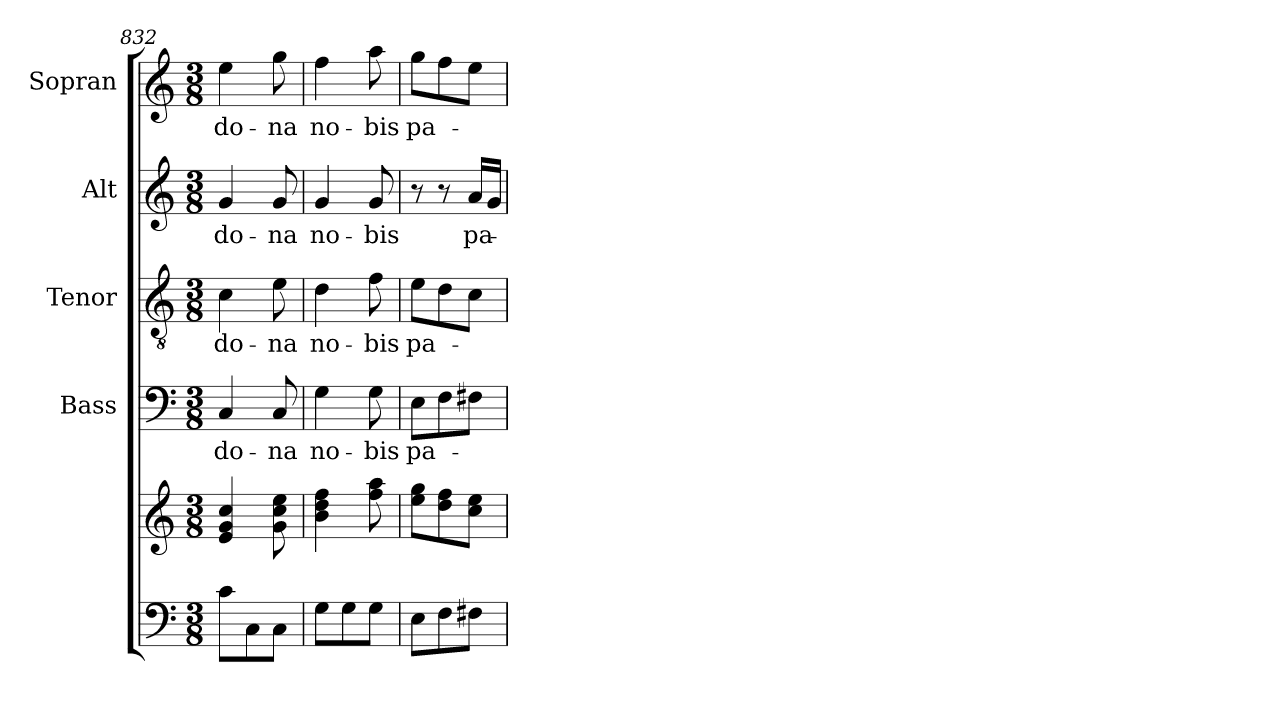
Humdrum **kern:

**kern	**kern	**kern	**text	**kern	**text	**kern	**text	**kern	**text
*part5	*part5	*part4	*part4	*part3	*part3	*part2	*part2	*part1	*part1
*staff6	*staff5	*staff4	*staff4	*staff3	*staff3	*staff2	*staff2	*staff1	*staff1
*	*	*I"Bass	*	*I"Tenor	*	*I"Alt	*	*I"Sopran	*
*	*	*I'B.	*	*I'T.	*	*I'A.	*	*I'S.	*
*clefF4	*clefG2	*clefF4	*	*clefGv2	*	*clefG2	*	*clefG2	*
*k[]	*k[]	*k[]	*	*k[]	*	*k[]	*	*k[]	*
*C:	*C:	*C:	*	*C:	*	*C:	*	*C:	*
*M3/8	*M3/8	*M3/8	*	*M3/8	*	*M3/8	*	*M3/8	*
=832	=832	=832	=832	=832	=832	=832	=832	=832	=832
!	!	!	!LO:LY:b	!	!LO:LY:b	!	!LO:LY:b	!	!LO:LY:b
8c\L	4e/ 4g/ 4cc/	4C/	do-	4c\	do-	4g/	do-	4ee\	do-
8C\	.	.	.	.	.	.	.	.	.
!	!	!	!LO:LY:b	!	!LO:LY:b	!	!LO:LY:b	!	!LO:LY:b
8C\J	8g\ 8cc\ 8ee\	8C/	-na	8e\	-na	8g/	-na	8gg\	-na
=833	=833	=833	=833	=833	=833	=833	=833	=833	=833
!	!	!	!LO:LY:b	!	!LO:LY:b	!	!LO:LY:b	!	!LO:LY:b
8G\L	4b\ 4dd\ 4ff\	4G\	no-	4d\	no-	4g/	no-	4ff\	no-
8G\	.	.	.	.	.	.	.	.	.
!	!	!	!LO:LY:b	!	!LO:LY:b	!	!LO:LY:b	!	!LO:LY:b
8G\J	8ff\ 8aa\	8G\	-bis	8f\	-bis	8g/	-bis	8aa\	-bis
=834	=834	=834	=834	=834	=834	=834	=834	=834	=834
!	!	!	!LO:LY:b	!	!LO:LY:b	!	!	!	!LO:LY:b
8E\L	8ee\ 8gg\L	8E\L	pa-	8e\L	pa-	8r	.	8gg\L	pa-
8F\	8dd\ 8ff\	8F\	.	8d\	.	8r	.	8ff\	.
!	!	!	!	!	!	!	!LO:LY:b	!	!
8F#X\J	8cc\ 8ee\J	8F#X\J	.	8c\J	.	16a/LL	pa-	8ee\J	.
.	.	.	.	.	.	16g/JJ	.	.	.
=	=	=	=	=	=	=	=	=	=
*-	*-	*-	*-	*-	*-	*-	*-	*-	*-
